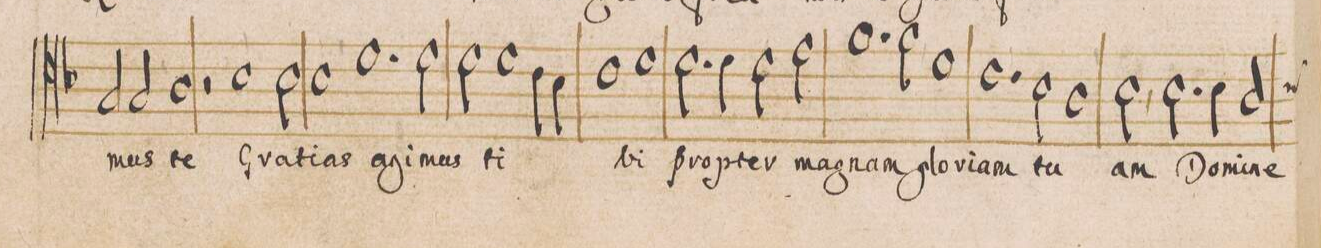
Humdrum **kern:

**kern	**text
*I"ALTVS	*
*clefC4	*
*k[b-]	*
*met(C|)	*
*M2/1	*
2G/	.
2G/	-mus
=21-	=21-
1A	te
2r	.
1B-\	Gra-
=22-	=22-
2B-\	-ti-
1B-	-as
=23-	=23-
1.d	a-
2d\	-gi-
=24-	=24-
2d\	-mus
1d	ti-
4c\	.
4B-\	.
=25-	=25-
1c	.
1d	.
=26-	=26-
2.d\	-bi
4d\	prop-
2d\	-ter
2e\	mag-
=27-	=27-
1.f	-nam
2f\	glo-
=28-	=28-
1d	-ri-
1.c	-am
=29-	=29-
2B-\	tu-
1A	.
=30-	=30-
2B-,\	-am
2.B-\	Do-
4B-\	-mi-
*custos:B	*
2A/	-ne
=31-	=31-
*-	*-
